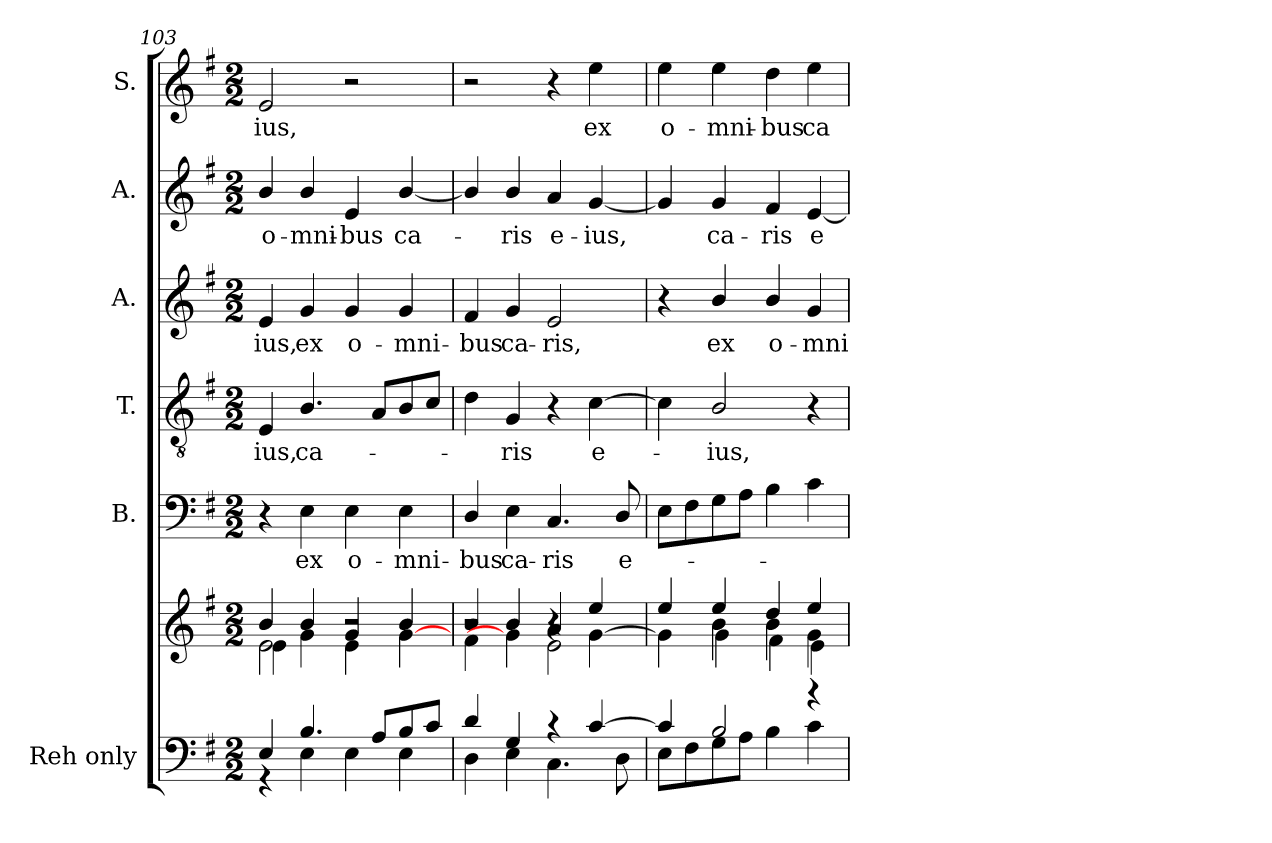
**kern	**kern	**kern	**text	**kern	**text	**kern	**text	**kern	**text	**kern	**text
*part6	*part6	*part5	*part5	*part4	*part4	*part3	*part3	*part2	*part2	*part1	*part1
*staff7	*staff6	*staff5	*staff5	*staff4	*staff4	*staff3	*staff3	*staff2	*staff2	*staff1	*staff1
*I"Reh  only	*	*I"B.	*	*I"T.	*	*I"A.	*	*I"A.	*	*I"S.	*
*	*	*I'B.	*	*I'T.	*	*I'A.	*	*I'A.	*	*	*
*clefF4	*clefG2	*clefF4	*	*clefGv2	*	*clefG2	*	*clefG2	*	*clefG2	*
*	*	*	*	*ITrd7c12	*	*	*	*	*	*	*
*k[f#]	*k[f#]	*k[f#]	*	*k[f#]	*	*k[f#]	*	*k[f#]	*	*k[f#]	*
*G:	*G:	*G:	*	*G:	*	*G:	*	*G:	*	*G:	*
*M2/2	*M2/2	*M2/2	*	*M2/2	*	*M2/2	*	*M2/2	*	*M2/2	*
=103	=103	=103	=103	=103	=103	=103	=103	=103	=103	=103	=103
*^	*^	*	*	*	*	*	*	*	*	*	*
*	*	*	*^	*	*	*	*	*	*	*	*	*	*
!	!	!	!	!	!	!	!	!LO:LY:b	!	!LO:LY:b	!	!LO:LY:b	!	!LO:LY:b
4E/	4r	2e\	4b/	4e\	4r	.	4EE/	-ius,	4e/	-ius,	4b/	o-	2e/	-ius,
!	!	!	!	!	!	!LO:LY:b	!	!LO:LY:b	!	!LO:LY:b	!	!LO:LY:b	!	!
4.B/	4E\	.	4b/	4g\	4E\	ex	4.BB/	ca-	4g/	ex	4b/	-mni-	.	.
!	!	!	!	!	!	!LO:LY:b	!	!	!	!LO:LY:b	!	!LO:LY:b	!	!
.	4E\	2r	4e\	4g/	4E\	o-	.	.	4g/	o-	4e/	-bus	2r	.
8A/L	.	.	.	.	.	.	8AA/L	.	.	.	.	.	.	.
!	!	!	!	!	!	!LO:LY:b	!	!	!	!LO:LY:b	!	!LO:LY:b	!	!
8B/	4E\	.	4b/	[4g\	4E\	-mni-	8BB/	.	4g/	-mni-	[4b/	ca-	.	.
8c/J	.	.	.	.	.	.	8C/J	.	.	.	.	.	.	.
=104	=104	=104	=104	=104	=104	=104	=104	=104	=104	=104	=104	=104	=104	=104
!	!	!	!	!	!	!LO:LY:b	!	!	!	!LO:LY:b	!	!	!	!
4d/	4D\	2r	4f#\	4b/	4D/	-bus	4D\	.	4f#/	-bus	4b/]	.	2r	.
!	!	!	!	!	!	!LO:LY:b	!	!LO:LY:b	!	!LO:LY:b	!	!LO:LY:b	!	!
4G/	4E\	.	4g\]	4b/	4E\	ca-	4GG/	-ris	4g/	ca-	4b/	-ris	.	.
!	!	!	!	!	!	!LO:LY:b	!	!	!	!LO:LY:b	!	!LO:LY:b	!	!
4r	4.C\	4r	2e\	4a/	4.C/	-ris	4r	.	2e/	-ris,	4a/	e-	4r	.
!	!	!	!	!	!	!	!	!LO:LY:b	!	!	!	!LO:LY:b	!	!LO:LY:b
[4c/	.	4ee/	.	[4g\	.	.	[4C\	e-	.	.	[4g/	-ius,	4ee\	ex
!	!	!	!	!	!	!LO:LY:b	!	!	!	!	!	!	!	!
.	8D\	.	.	.	8D/	e-	.	.	.	.	.	.	.	.
=105	=105	=105	=105	=105	=105	=105	=105	=105	=105	=105	=105	=105	=105	=105
!	!	!	!	!	!	!	!	!	!	!	!	!	!	!LO:LY:b
4c/]	8E\L	4ee/	4ryy	4g\]	8E\L	.	4C\]	.	4r	.	4g/]	.	4ee\	o-
.	8F#\	.	.	.	8F#\	.	.	.	.	.	.	.	.	.
!	!	!	!	!	!	!	!	!LO:LY:b	!	!LO:LY:b	!	!LO:LY:b	!	!LO:LY:b
2B/	8G\	4ee/	4b\	4g\	8G\	.	2BB/	-ius,	4b/	ex	4g/	ca-	4ee\	-mni-
.	8A\J	.	.	.	8A\J	.	.	.	.	.	.	.	.	.
!	!	!	!	!	!	!	!	!	!	!LO:LY:b	!	!LO:LY:b	!	!LO:LY:b
.	4B\	4dd/	4b\	4f#\	4B\	.	.	.	4b/	o-	4f#/	-ris	4dd\	-bus
!	!	!	!	!	!	!	!	!	!	!LO:LY:b	!	!LO:LY:b	!	!LO:LY:b
4r	4c\	4ee/	4g\	4e\	4c\	.	4r	.	4g/	-mni-	[4e/	e-	4ee\	ca-
*v	*v	*	*	*	*	*	*	*	*	*	*	*	*	*
*	*v	*v	*v	*	*	*	*	*	*	*	*	*	*
=	=	=	=	=	=	=	=	=	=	=	=
*-	*-	*-	*-	*-	*-	*-	*-	*-	*-	*-	*-
